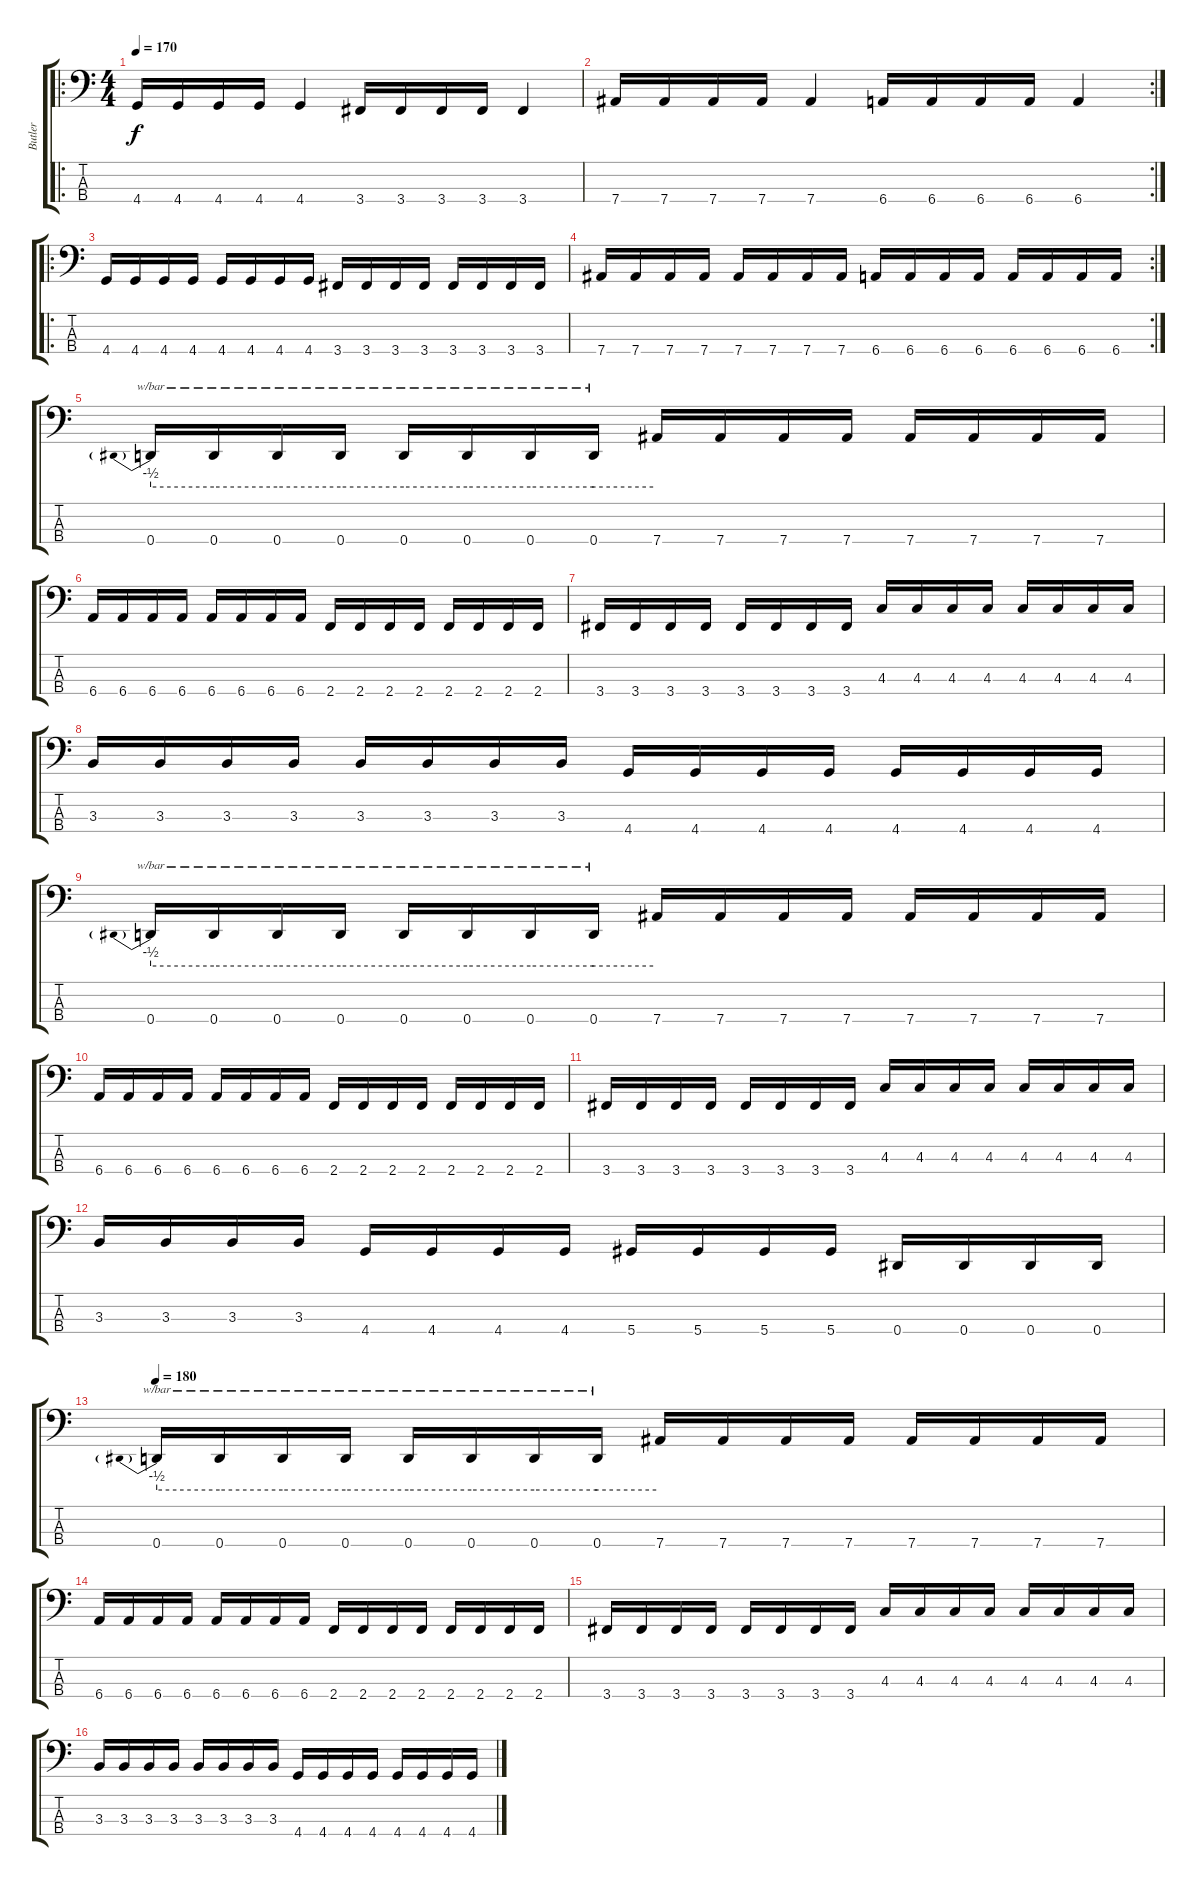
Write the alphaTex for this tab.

\track ("Butler" "Butler") {instrument acousticbass}
\staff {score tabs}
\tuning (Gb2 Db2 Ab1 Eb1) {hide}
\ro
\ts (4 4)
\tempo 170
\clef f4
\ks c
4.4.16{dy f instrument acousticbass} 4.4.16 4.4.16 4.4.16 4.4.4 3.4.16 3.4.16 3.4.16 3.4.16 3.4.4 |
\rc 2
7.4.16 7.4.16 7.4.16 7.4.16 7.4.4 6.4.16 6.4.16 6.4.16 6.4.16 6.4.4 |
\ro
4.4.16 4.4.16 4.4.16 4.4.16 4.4.16 4.4.16 4.4.16 4.4.16 3.4.16 3.4.16 3.4.16 3.4.16 3.4.16 3.4.16 3.4.16 3.4.16 |
\rc 2
7.4.16 7.4.16 7.4.16 7.4.16 7.4.16 7.4.16 7.4.16 7.4.16 6.4.16 6.4.16 6.4.16 6.4.16 6.4.16 6.4.16 6.4.16 6.4.16 |
0.4.16{tbe (predive default 0 -2 60 -2)} 0.4.16{tbe (hold default 0 -2 60 -2)} 0.4.16{tbe (hold default 0 -2 60 -2)} 0.4.16{tbe (hold default 0 -2 60 -2)} 0.4.16{tbe (hold default 0 -2 60 -2)} 0.4.16{tbe (hold default 0 -2 60 -2)} 0.4.16{tbe (hold default 0 -2 60 -2)} 0.4.16{tbe (hold default 0 -2 60 -2)} 7.4.16 7.4.16 7.4.16 7.4.16 7.4.16 7.4.16 7.4.16 7.4.16 |
6.4.16 6.4.16 6.4.16 6.4.16 6.4.16 6.4.16 6.4.16 6.4.16 2.4.16 2.4.16 2.4.16 2.4.16 2.4.16 2.4.16 2.4.16 2.4.16 |
3.4.16 3.4.16 3.4.16 3.4.16 3.4.16 3.4.16 3.4.16 3.4.16 4.3.16 4.3.16 4.3.16 4.3.16 4.3.16 4.3.16 4.3.16 4.3.16 |
3.3.16 3.3.16 3.3.16 3.3.16 3.3.16 3.3.16 3.3.16 3.3.16 4.4.16 4.4.16 4.4.16 4.4.16 4.4.16 4.4.16 4.4.16 4.4.16 |
0.4.16{tbe (predive default 0 -2 60 -2)} 0.4.16{tbe (hold default 0 -2 60 -2)} 0.4.16{tbe (hold default 0 -2 60 -2)} 0.4.16{tbe (hold default 0 -2 60 -2)} 0.4.16{tbe (hold default 0 -2 60 -2)} 0.4.16{tbe (hold default 0 -2 60 -2)} 0.4.16{tbe (hold default 0 -2 60 -2)} 0.4.16{tbe (hold default 0 -2 60 -2)} 7.4.16 7.4.16 7.4.16 7.4.16 7.4.16 7.4.16 7.4.16 7.4.16 |
6.4.16 6.4.16 6.4.16 6.4.16 6.4.16 6.4.16 6.4.16 6.4.16 2.4.16 2.4.16 2.4.16 2.4.16 2.4.16 2.4.16 2.4.16 2.4.16 |
3.4.16 3.4.16 3.4.16 3.4.16 3.4.16 3.4.16 3.4.16 3.4.16 4.3.16 4.3.16 4.3.16 4.3.16 4.3.16 4.3.16 4.3.16 4.3.16 |
3.3.16 3.3.16 3.3.16 3.3.16 4.4.16 4.4.16 4.4.16 4.4.16 5.4.16 5.4.16 5.4.16 5.4.16 0.4.16 0.4.16 0.4.16 0.4.16 |
\tempo 180
0.4.16{tbe (predive default 0 -2 60 -2)} 0.4.16{tbe (hold default 0 -2 60 -2)} 0.4.16{tbe (hold default 0 -2 60 -2)} 0.4.16{tbe (hold default 0 -2 60 -2)} 0.4.16{tbe (hold default 0 -2 60 -2)} 0.4.16{tbe (hold default 0 -2 60 -2)} 0.4.16{tbe (hold default 0 -2 60 -2)} 0.4.16{tbe (hold default 0 -2 60 -2)} 7.4.16 7.4.16 7.4.16 7.4.16 7.4.16 7.4.16 7.4.16 7.4.16 |
6.4.16 6.4.16 6.4.16 6.4.16 6.4.16 6.4.16 6.4.16 6.4.16 2.4.16 2.4.16 2.4.16 2.4.16 2.4.16 2.4.16 2.4.16 2.4.16 |
3.4.16 3.4.16 3.4.16 3.4.16 3.4.16 3.4.16 3.4.16 3.4.16 4.3.16 4.3.16 4.3.16 4.3.16 4.3.16 4.3.16 4.3.16 4.3.16 |
3.3.16 3.3.16 3.3.16 3.3.16 3.3.16 3.3.16 3.3.16 3.3.16 4.4.16 4.4.16 4.4.16 4.4.16 4.4.16 4.4.16 4.4.16 4.4.16
